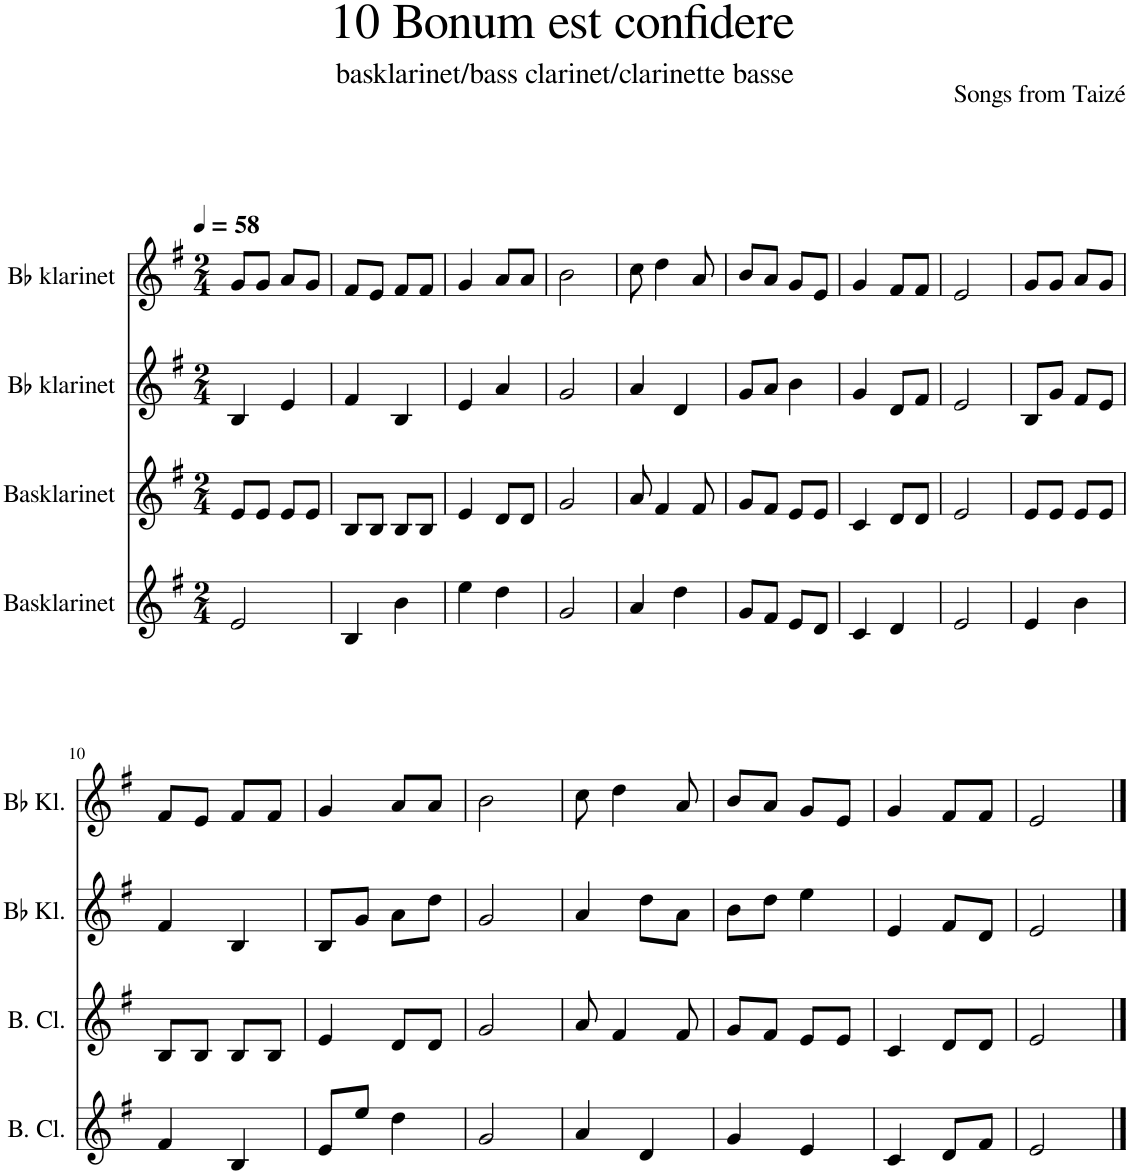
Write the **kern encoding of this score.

**kern	**kern	**kern	**kern
*part4	*part3	*part2	*part1
*staff4	*staff3	*staff2	*staff1
*I"Basklarinet	*I"Basklarinet	*I"Bb klarinet	*I"Bb klarinet
*	*	*I'Bb Kl.	*I'Bb Kl.
*clefG2	*clefG2	*clefG2	*clefG2
*Trd8c14	*Trd8c14	*Trd1c2	*Trd1c2
*k[f#]	*k[f#]	*k[f#]	*k[f#]
*M2/4	*M2/4	*M2/4	*M2/4
*MM58	*MM58	*MM58	*MM58
=1	=1	=1	=1
2e/	8e/L	4B/	8g/L
.	8e/J	.	8g/J
.	8e/L	4e/	8a/L
.	8e/J	.	8g/J
=2	=2	=2	=2
4B/	8B/L	4f#/	8f#/L
.	8B/J	.	8e/J
4b\	8B/L	4B/	8f#/L
.	8B/J	.	8f#/J
=3	=3	=3	=3
4ee\	4e/	4e/	4g/
4dd\	8d/L	4a/	8a/L
.	8d/J	.	8a/J
=4	=4	=4	=4
2g/	2g/	2g/	2b\
=5	=5	=5	=5
4a/	8a/	4a/	8cc\
.	4f#/	.	4dd\
4dd\	.	4d/	.
.	8f#/	.	8a/
=6	=6	=6	=6
8g/L	8g/L	8g/L	8b/L
8f#/J	8f#/J	8a/J	8a/J
8e/L	8e/L	4b\	8g/L
8d/J	8e/J	.	8e/J
=7	=7	=7	=7
4c/	4c/	4g/	4g/
4d/	8d/L	8d/L	8f#/L
.	8d/J	8f#/J	8f#/J
=8	=8	=8	=8
2e/	2e/	2e/	2e/
=9	=9	=9	=9
4e/	8e/L	8B/L	8g/L
.	8e/J	8g/J	8g/J
4b\	8e/L	8f#/L	8a/L
.	8e/J	8e/J	8g/J
!!LO:LB:g=z
=10	=10	=10	=10
4f#/	8B/L	4f#/	8f#/L
.	8B/J	.	8e/J
4B/	8B/L	4B/	8f#/L
.	8B/J	.	8f#/J
=11	=11	=11	=11
8e/L	4e/	8B/L	4g/
8ee/J	.	8g/J	.
4dd\	8d/L	8a\L	8a/L
.	8d/J	8dd\J	8a/J
=12	=12	=12	=12
2g/	2g/	2g/	2b\
=13	=13	=13	=13
4a/	8a/	4a/	8cc\
.	4f#/	.	4dd\
4d/	.	8dd\L	.
.	8f#/	8a\J	8a/
=14	=14	=14	=14
4g/	8g/L	8b\L	8b/L
.	8f#/J	8dd\J	8a/J
4e/	8e/L	4ee\	8g/L
.	8e/J	.	8e/J
=15	=15	=15	=15
4c/	4c/	4e/	4g/
8d/L	8d/L	8f#/L	8f#/L
8f#/J	8d/J	8d/J	8f#/J
=16	=16	=16	=16
2e/	2e/	2e/	2e/
==	==	==	==
*-	*-	*-	*-
